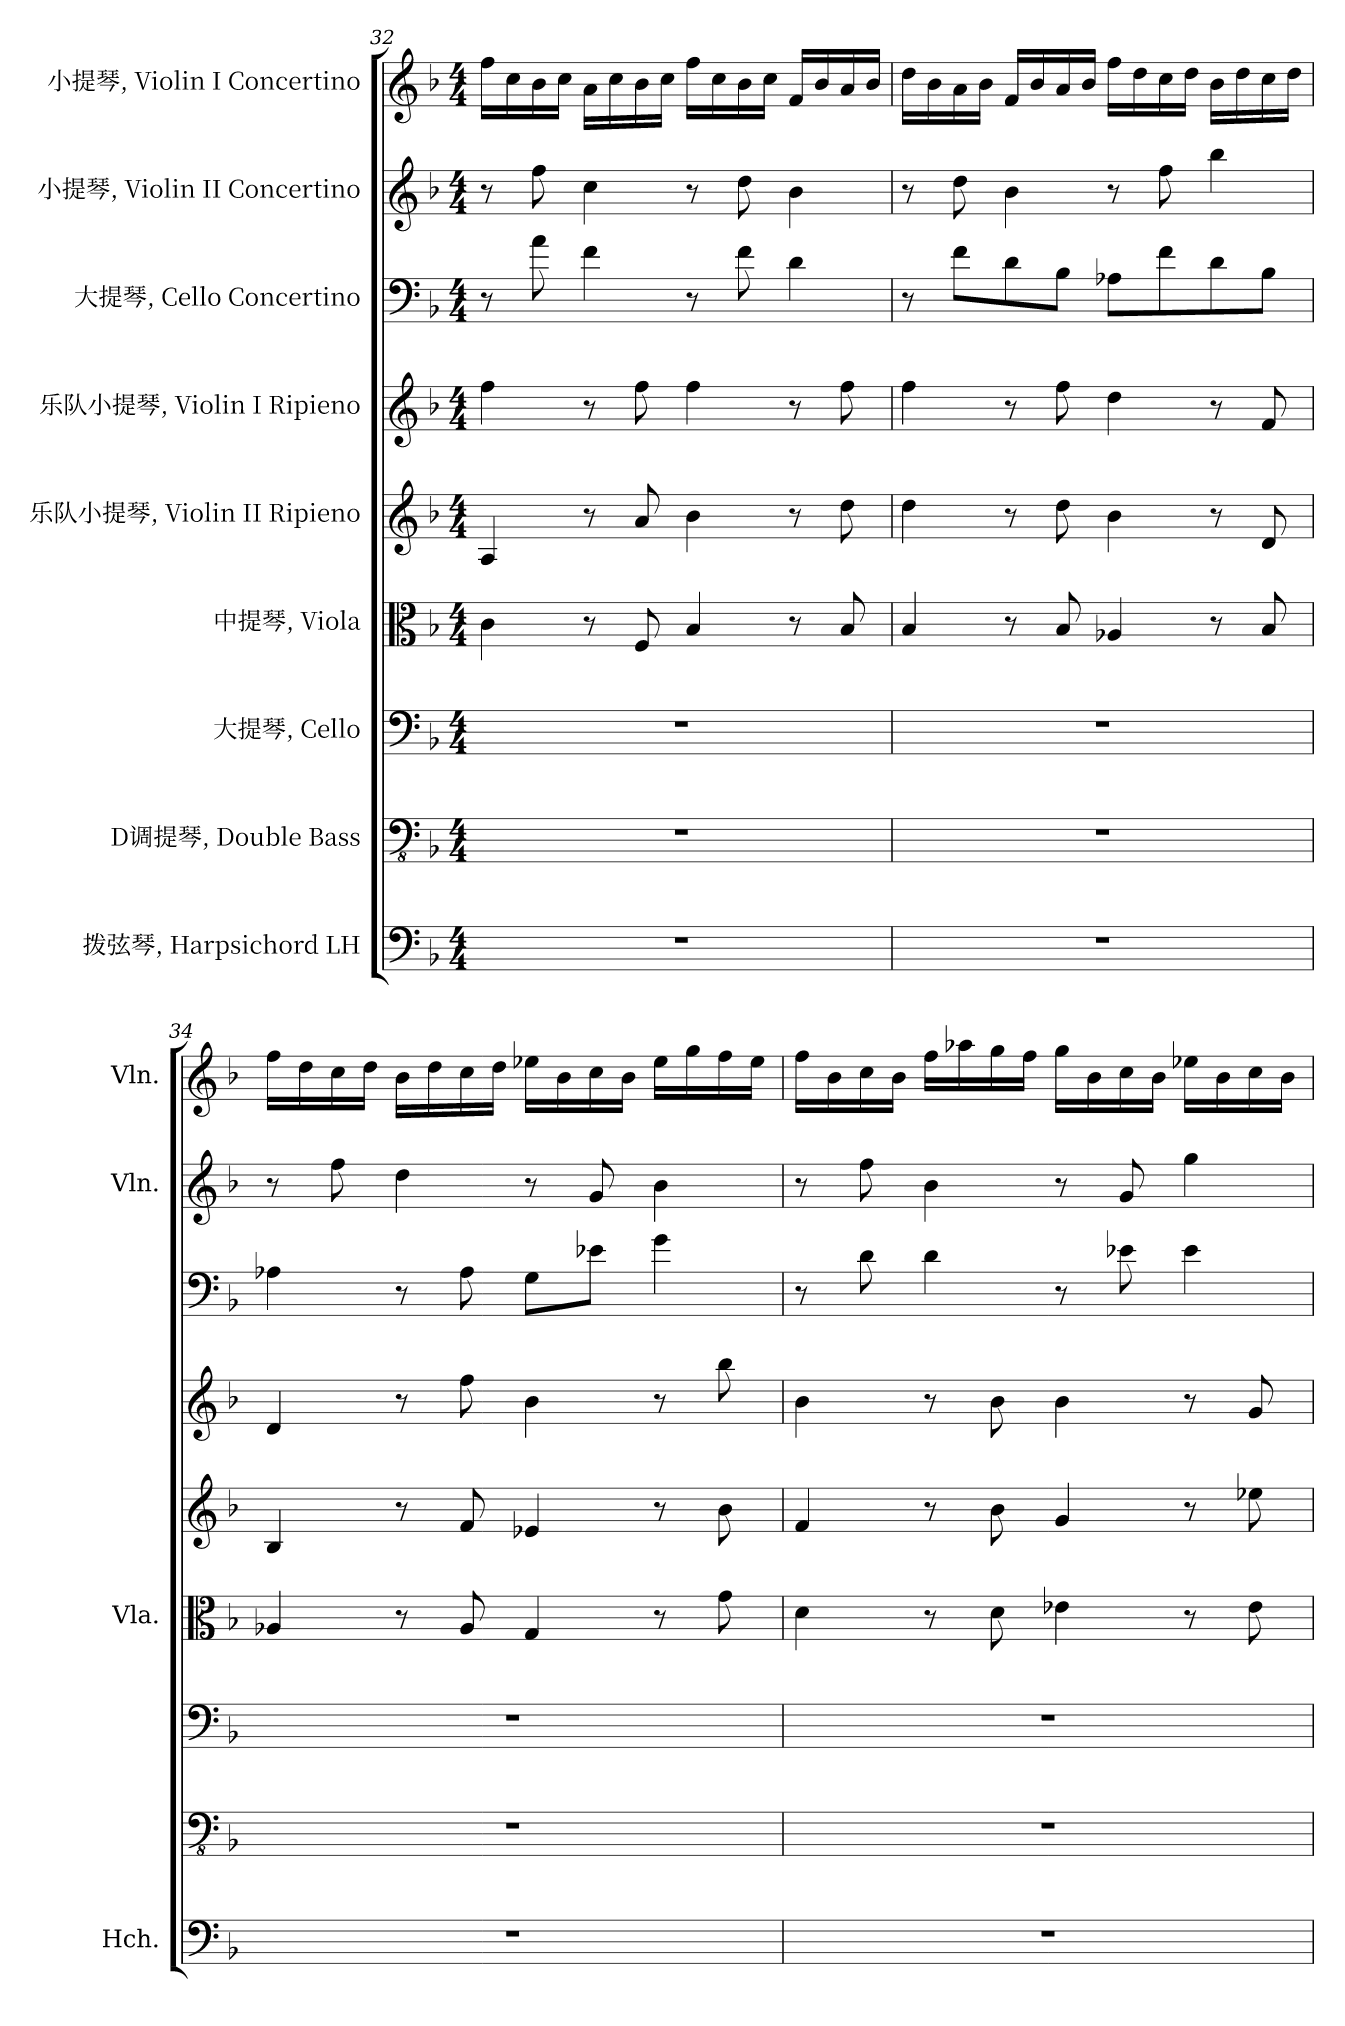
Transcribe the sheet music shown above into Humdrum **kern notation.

**kern	**kern	**kern	**kern	**kern	**kern	**kern	**kern	**kern
*part9	*part8	*part7	*part6	*part5	*part4	*part3	*part2	*part1
*staff9	*staff8	*staff7	*staff6	*staff5	*staff4	*staff3	*staff2	*staff1
*I"拨弦琴, Harpsichord LH	*I"D调提琴, Double Bass	*I"大提琴, Cello	*I"中提琴, Viola	*I"乐队小提琴, Violin II Ripieno	*I"乐队小提琴, Violin I Ripieno	*I"大提琴, Cello Concertino	*I"小提琴, Violin II Concertino	*I"小提琴, Violin I Concertino
*I'Hch.	*	*	*I'Vla.	*	*	*	*I'Vln.	*I'Vln.
!!LO:PB:g=z
*clefF4	*clefFv4	*clefF4	*clefC3	*clefG2	*clefG2	*clefF4	*clefG2	*clefG2
*	*ITrd7c12	*	*	*	*	*	*	*
*k[b-]	*k[b-]	*k[b-]	*k[b-]	*k[b-]	*k[b-]	*k[b-]	*k[b-]	*k[b-]
*M4/4	*M4/4	*M4/4	*M4/4	*M4/4	*M4/4	*M4/4	*M4/4	*M4/4
=32	=32	=32	=32	=32	=32	=32	=32	=32
1r	1r	1r	4c\	4A/	4ff\	8r	8r	16ff\LL
.	.	.	.	.	.	.	.	16cc\
.	.	.	.	.	.	8a\	8ff\	16b-\
.	.	.	.	.	.	.	.	16cc\JJ
.	.	.	8r	8r	8r	4f\	4cc\	16a\LL
.	.	.	.	.	.	.	.	16cc\
.	.	.	8F/	8a/	8ff\	.	.	16b-\
.	.	.	.	.	.	.	.	16cc\JJ
.	.	.	4B-/	4b-\	4ff\	8r	8r	16ff\LL
.	.	.	.	.	.	.	.	16cc\
.	.	.	.	.	.	8f\	8dd\	16b-\
.	.	.	.	.	.	.	.	16cc\JJ
.	.	.	8r	8r	8r	4d\	4b-\	16f/LL
.	.	.	.	.	.	.	.	16b-/
.	.	.	8B-/	8dd\	8ff\	.	.	16a/
.	.	.	.	.	.	.	.	16b-/JJ
=33	=33	=33	=33	=33	=33	=33	=33	=33
1r	1r	1r	4B-/	4dd\	4ff\	8r	8r	16dd\LL
.	.	.	.	.	.	.	.	16b-\
.	.	.	.	.	.	8f\L	8dd\	16a\
.	.	.	.	.	.	.	.	16b-\JJ
.	.	.	8r	8r	8r	8d\	4b-\	16f/LL
.	.	.	.	.	.	.	.	16b-/
.	.	.	8B-/	8dd\	8ff\	8B-\J	.	16a/
.	.	.	.	.	.	.	.	16b-/JJ
.	.	.	4A-X/	4b-\	4dd\	8A-X\L	8r	16ff\LL
.	.	.	.	.	.	.	.	16dd\
.	.	.	.	.	.	8f\	8ff\	16cc\
.	.	.	.	.	.	.	.	16dd\JJ
.	.	.	8r	8r	8r	8d\	4bb-\	16b-\LL
.	.	.	.	.	.	.	.	16dd\
.	.	.	8B-/	8d/	8f/	8B-\J	.	16cc\
.	.	.	.	.	.	.	.	16dd\JJ
!!LO:PB:g=z
=34	=34	=34	=34	=34	=34	=34	=34	=34
1r	1r	1r	4A-X/	4B-/	4d/	4A-X\	8r	16ff\LL
.	.	.	.	.	.	.	.	16dd\
.	.	.	.	.	.	.	8ff\	16cc\
.	.	.	.	.	.	.	.	16dd\JJ
.	.	.	8r	8r	8r	8r	4dd\	16b-\LL
.	.	.	.	.	.	.	.	16dd\
.	.	.	8A-/	8f/	8ff\	8A-\	.	16cc\
.	.	.	.	.	.	.	.	16dd\JJ
.	.	.	4G/	4e-X/	4b-\	8G\L	8r	16ee-X\LL
.	.	.	.	.	.	.	.	16b-\
.	.	.	.	.	.	8e-X\J	8g/	16cc\
.	.	.	.	.	.	.	.	16b-\JJ
.	.	.	8r	8r	8r	4g\	4b-\	16ee-\LL
.	.	.	.	.	.	.	.	16gg\
.	.	.	8g\	8b-\	8bb-\	.	.	16ff\
.	.	.	.	.	.	.	.	16ee-\JJ
=35	=35	=35	=35	=35	=35	=35	=35	=35
1r	1r	1r	4d\	4f/	4b-\	8r	8r	16ff\LL
.	.	.	.	.	.	.	.	16b-\
.	.	.	.	.	.	8d\	8ff\	16cc\
.	.	.	.	.	.	.	.	16b-\JJ
.	.	.	8r	8r	8r	4d\	4b-\	16ff\LL
.	.	.	.	.	.	.	.	16aa-X\
.	.	.	8d\	8b-\	8b-\	.	.	16gg\
.	.	.	.	.	.	.	.	16ff\JJ
.	.	.	4e-X\	4g/	4b-\	8r	8r	16gg\LL
.	.	.	.	.	.	.	.	16b-\
.	.	.	.	.	.	8e-X\	8g/	16cc\
.	.	.	.	.	.	.	.	16b-\JJ
.	.	.	8r	8r	8r	4e-\	4gg\	16ee-X\LL
.	.	.	.	.	.	.	.	16b-\
.	.	.	8e-\	8ee-X\	8g/	.	.	16cc\
.	.	.	.	.	.	.	.	16b-\JJ
=	=	=	=	=	=	=	=	=
*-	*-	*-	*-	*-	*-	*-	*-	*-
